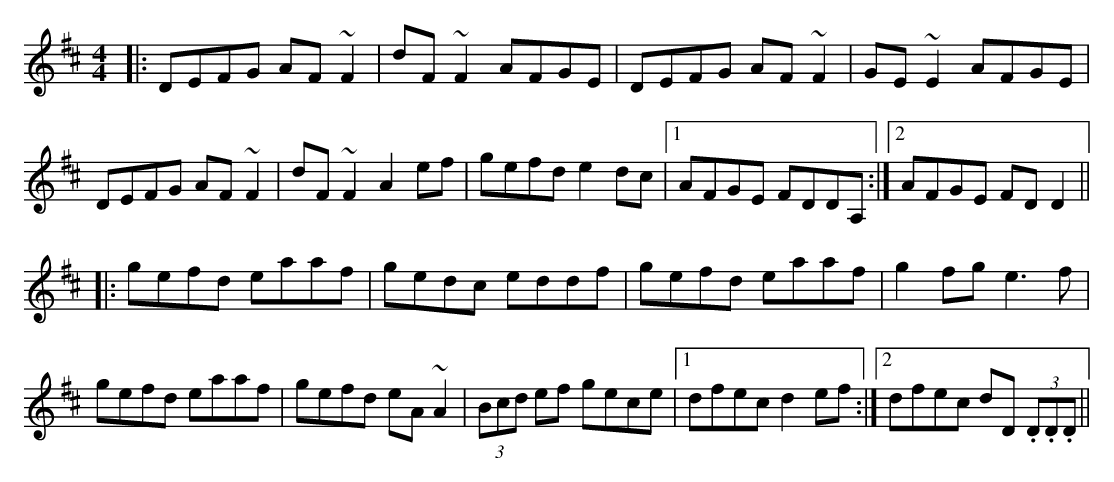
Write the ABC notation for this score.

X:1
M:4/4
K:D
|:DEFG AF ~F2 | dF ~F2 AFGE | DEFG AF ~F2 | GE ~E2 AFGE |
DEFG AF ~F2 | dF ~F2 A2 ef | gefd e2 dc |1 AFGE FDDA, :|2 AFGE FD D2 ||
|:gefd eaaf | gedc eddf | gefd eaaf | g2 fg e3 f |
gefd eaaf | gefd eA ~A2 | (3Bcd ef gece |1 dfec d2 ef :|2 dfec dD (3.D.D.D ||
